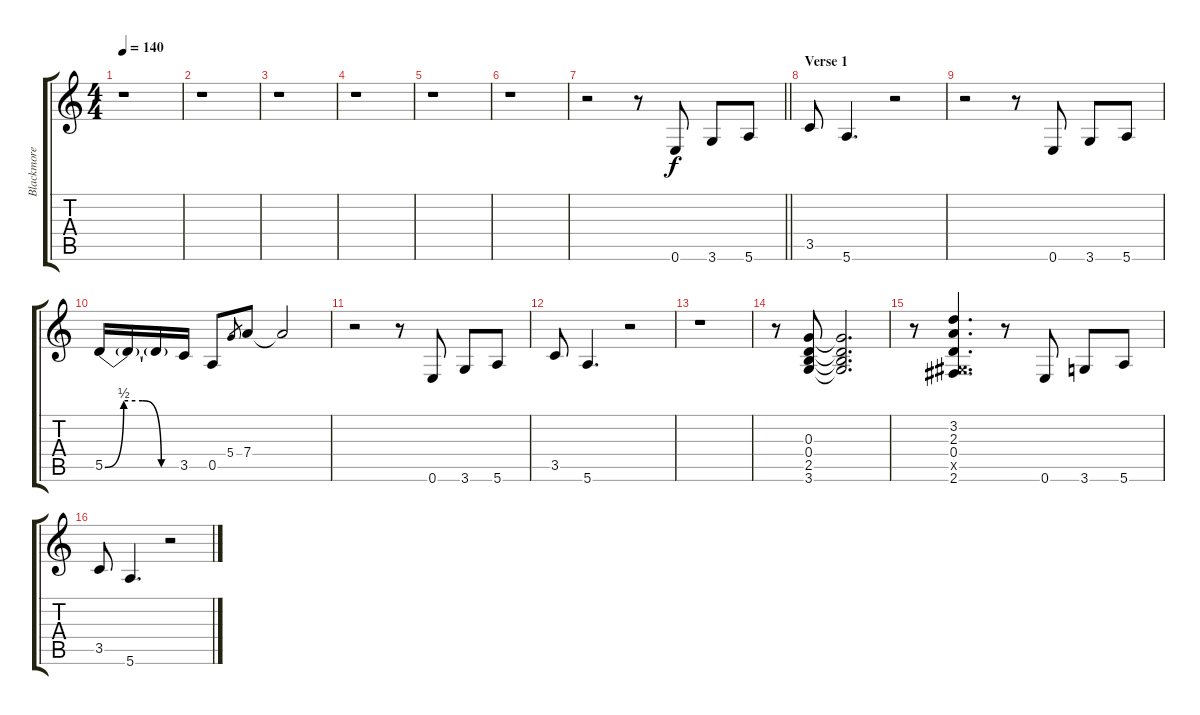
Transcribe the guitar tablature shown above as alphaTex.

\track ("Blackmore" "Blackmore") {instrument distortionguitar}
\staff {score tabs}
\tuning (E4 B3 G3 D3 A2 E2) {hide}
\ts (4 4)
\tempo 140
\clef g2
\ks c
r.1{dy f instrument distortionguitar} |
r.1 |
r.1 |
r.1 |
r.1 |
r.1 |
\barLineRight lightlight
r.2 r.8 0.6.8 3.6.8 5.6.8 |
\section ("" "Verse 1")
3.5.8 5.6.4{d} r.2 |
r.2 r.8 0.6.8 3.6.8 5.6.8 |
5.5{be (custom 0 0 15 2 30 2 45 0 60 0)}.16 5.5{t}.16 5.5{t}.16 3.5.16 0.5.8 5.4.8{gr} 7.4.8 7.4{t}.2 |
r.2 r.8 0.6.8 3.6.8 5.6.8 |
3.5.8 5.6.4{d} r.2 |
r.1 |
r.8 (0.3 0.4 2.5 3.6).8 (0.3{t} 0.4{t} 2.5{t} 3.6{t}).2{d} |
r.8 (3.2 2.3 0.4 -1.5{x} 2.6).4{d} r.8 0.6.8 3.6.8 5.6.8 |
3.5.8 5.6.4{d} r.2
